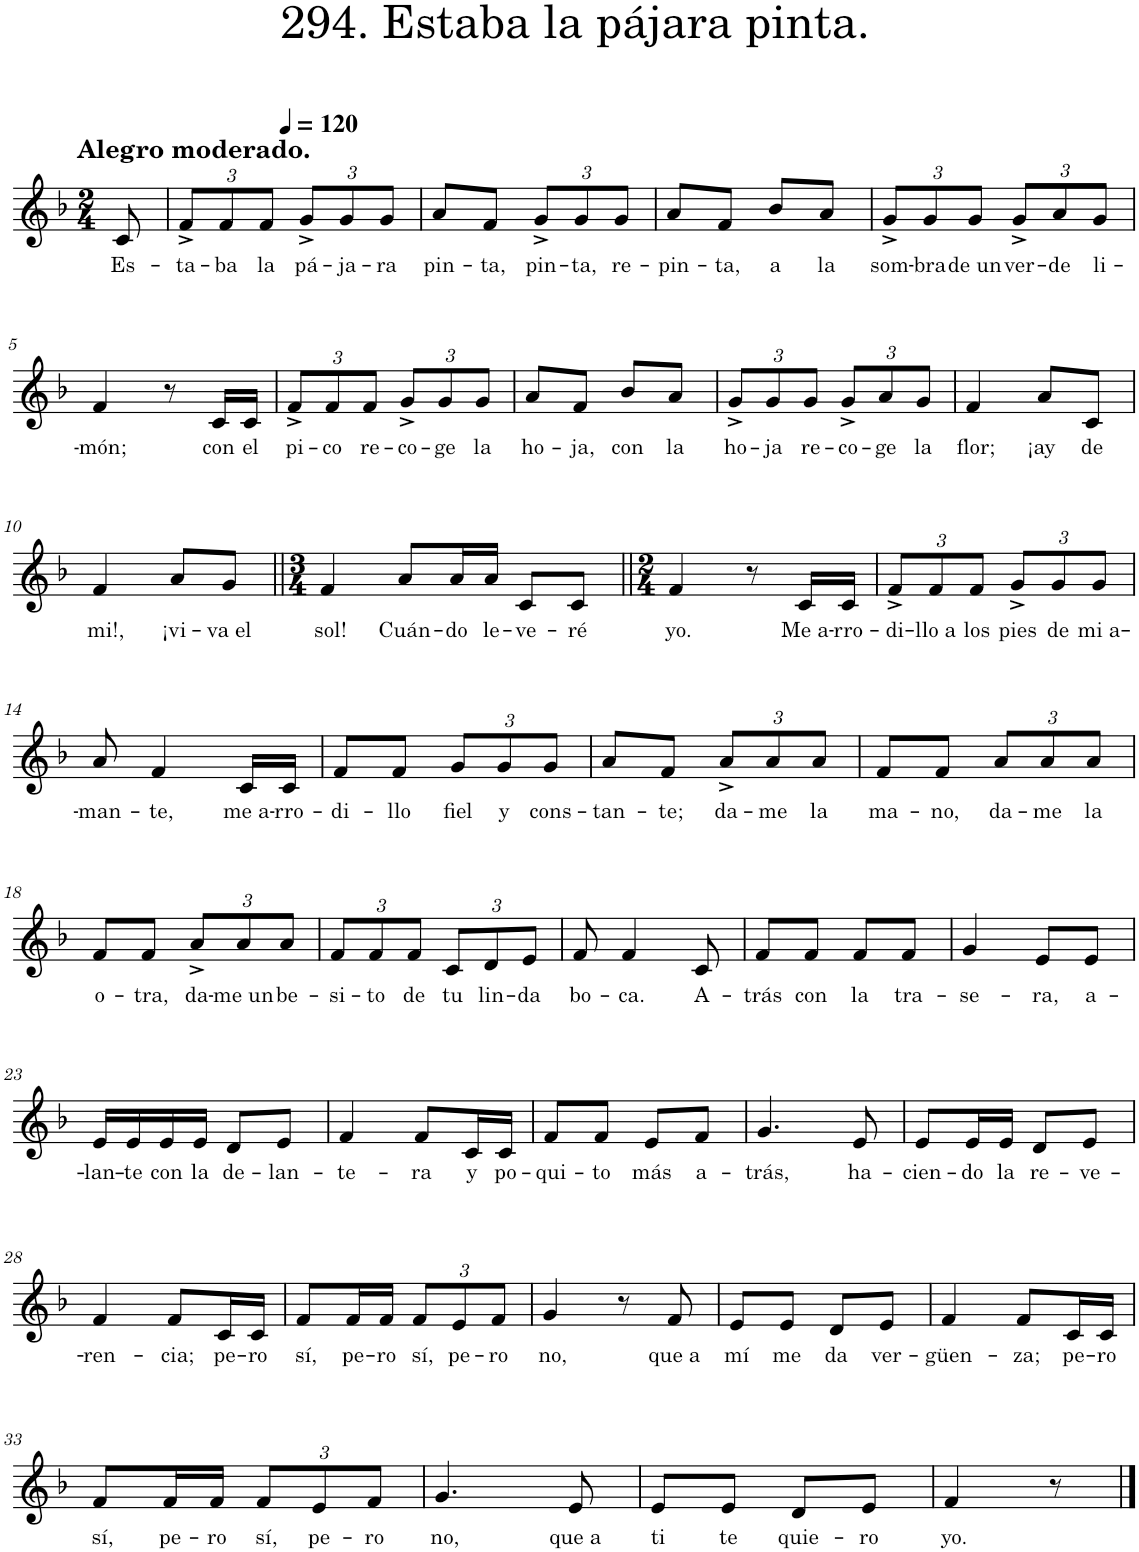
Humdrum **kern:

**kern	**text
*part1	*part1
*staff1	*staff1
*I"Piano	*
*I'Pno.	*
*clefG2	*
*k[b-]	*
*M2/4	*
*MM120	*
=	=
!LO:TX:a:B:t=Alegro moderado.	!
!	!LO:LY:b
8c/	Es-
=1	=1
*Xbrackettup	*
!	!LO:LY:b
12f^/L	-ta-
!	!LO:LY:b
12f/	-ba
!	!LO:LY:b
12f/J	la
!	!LO:LY:b
12g^/L	pá-
!	!LO:LY:b
12g/	-ja-
!	!LO:LY:b
12g/J	-ra
=2	=2
!	!LO:LY:b
8a/L	pin-
!	!LO:LY:b
8f/J	-ta,
!	!LO:LY:b
12g^/L	pin-
!	!LO:LY:b
12g/	-ta,
!	!LO:LY:b
12g/J	re-
=3	=3
!	!LO:LY:b
8a/L	-pin-
!	!LO:LY:b
8f/J	-ta,
!	!LO:LY:b
8b-/L	a
!	!LO:LY:b
8a/J	la
=4	=4
!	!LO:LY:b
12g^/L	som-
!	!LO:LY:b
12g/	-bra
!	!LO:LY:b
12g/J	de un
!	!LO:LY:b
12g^/L	ver-
!	!LO:LY:b
12a/	-de
!	!LO:LY:b
12g/J	li-
!!LO:LB:g=z
=5	=5
!	!LO:LY:b
4f/	-món;
8r	.
!	!LO:LY:b
16c/LL	con
!	!LO:LY:b
16c/JJ	el
=6	=6
!	!LO:LY:b
12f^/L	pi-
!	!LO:LY:b
12f/	-co
!	!LO:LY:b
12f/J	re-
!	!LO:LY:b
12g^/L	-co-
!	!LO:LY:b
12g/	-ge
!	!LO:LY:b
12g/J	la
=7	=7
!	!LO:LY:b
8a/L	ho-
!	!LO:LY:b
8f/J	-ja,
!	!LO:LY:b
8b-/L	con
!	!LO:LY:b
8a/J	la
=8	=8
!	!LO:LY:b
12g^/L	ho-
!	!LO:LY:b
12g/	-ja
!	!LO:LY:b
12g/J	re-
!	!LO:LY:b
12g^/L	-co-
!	!LO:LY:b
12a/	-ge
!	!LO:LY:b
12g/J	la
=9	=9
!	!LO:LY:b
4f/	flor;
!	!LO:LY:b
8a/L	¡ay
!	!LO:LY:b
8c/J	de
!!LO:LB:g=z
=10	=10
!	!LO:LY:b
4f/	mi!,
!	!LO:LY:b
8a/L	¡vi-
!	!LO:LY:b
8g/J	-va el
=11||	=11||
*M3/4	*
!	!LO:LY:b
4f/	sol!
!	!LO:LY:b
8a/L	Cuán-
!	!LO:LY:b
16a/L	-do
!	!LO:LY:b
16a/JJ	le-
!	!LO:LY:b
8c/L	-ve-
!	!LO:LY:b
8c/J	-ré
=12||	=12||
*M2/4	*
!	!LO:LY:b
4f/	yo.
8r	.
!	!LO:LY:b
16c/LL	Me a-
!	!LO:LY:b
16c/JJ	-rro-
=13	=13
!	!LO:LY:b
12f^/L	-di-
!	!LO:LY:b
12f/	-llo a
!	!LO:LY:b
12f/J	los
!	!LO:LY:b
12g^/L	pies
!	!LO:LY:b
12g/	de
!	!LO:LY:b
12g/J	mi a-
!!LO:LB:g=z
=14	=14
!	!LO:LY:b
8a/	-man-
!	!LO:LY:b
4f/	-te,
!	!LO:LY:b
16c/LL	me a-
!	!LO:LY:b
16c/JJ	-rro-
=15	=15
!	!LO:LY:b
8f/L	-di-
!	!LO:LY:b
8f/J	-llo
!	!LO:LY:b
12g/L	fiel
!	!LO:LY:b
12g/	y
!	!LO:LY:b
12g/J	cons-
=16	=16
!	!LO:LY:b
8a/L	-tan-
!	!LO:LY:b
8f/J	-te;
!	!LO:LY:b
12a^/L	da-
!	!LO:LY:b
12a/	-me
!	!LO:LY:b
12a/J	la
=17	=17
!	!LO:LY:b
8f/L	ma-
!	!LO:LY:b
8f/J	-no,
!	!LO:LY:b
12a/L	da-
!	!LO:LY:b
12a/	-me
!	!LO:LY:b
12a/J	la
!!LO:LB:g=z
=18	=18
!	!LO:LY:b
8f/L	o-
!	!LO:LY:b
8f/J	-tra,
!	!LO:LY:b
12a^/L	da-
!	!LO:LY:b
12a/	-me un
!	!LO:LY:b
12a/J	be-
=19	=19
!	!LO:LY:b
12f/L	-si-
!	!LO:LY:b
12f/	-to
!	!LO:LY:b
12f/J	de
!	!LO:LY:b
12c/L	tu
!	!LO:LY:b
12d/	lin-
!	!LO:LY:b
12e/J	-da
=20	=20
!	!LO:LY:b
8f/	bo-
!	!LO:LY:b
4f/	-ca.
!	!LO:LY:b
8c/	A-
=21	=21
!	!LO:LY:b
8f/L	-trás
!	!LO:LY:b
8f/J	con
!	!LO:LY:b
8f/L	la
!	!LO:LY:b
8f/J	tra-
=22	=22
!	!LO:LY:b
4g/	-se-
!	!LO:LY:b
8e/L	-ra,
!	!LO:LY:b
8e/J	a-
!!LO:LB:g=z
=23	=23
!	!LO:LY:b
16e/LL	-lan-
!	!LO:LY:b
16e/	-te
!	!LO:LY:b
16e/	con
!	!LO:LY:b
16e/JJ	la
!	!LO:LY:b
8d/L	de-
!	!LO:LY:b
8e/J	-lan-
=24	=24
!	!LO:LY:b
4f/	-te-
!	!LO:LY:b
8f/L	-ra
!	!LO:LY:b
16c/L	y
!	!LO:LY:b
16c/JJ	po-
=25	=25
!	!LO:LY:b
8f/L	-qui-
!	!LO:LY:b
8f/J	-to
!	!LO:LY:b
8e/L	más
!	!LO:LY:b
8f/J	a-
=26	=26
!	!LO:LY:b
4.g/	-trás,
!	!LO:LY:b
8e/	ha-
=27	=27
!	!LO:LY:b
8e/L	-cien-
!	!LO:LY:b
16e/L	-do
!	!LO:LY:b
16e/JJ	la
!	!LO:LY:b
8d/L	re-
!	!LO:LY:b
8e/J	-ve-
!!LO:LB:g=z
=28	=28
!	!LO:LY:b
4f/	-ren-
!	!LO:LY:b
8f/L	-cia;
!	!LO:LY:b
16c/L	pe-
!	!LO:LY:b
16c/JJ	-ro
=29	=29
!	!LO:LY:b
8f/L	sí,
!	!LO:LY:b
16f/L	pe-
!	!LO:LY:b
16f/JJ	-ro
!	!LO:LY:b
12f/L	sí,
!	!LO:LY:b
12e/	pe-
!	!LO:LY:b
12f/J	-ro
=30	=30
!	!LO:LY:b
4g/	no,
8r	.
!	!LO:LY:b
8f/	que a
=31	=31
!	!LO:LY:b
8e/L	mí
!	!LO:LY:b
8e/J	me
!	!LO:LY:b
8d/L	da
!	!LO:LY:b
8e/J	ver-
=32	=32
!	!LO:LY:b
4f/	-güen-
!	!LO:LY:b
8f/L	-za;
!	!LO:LY:b
16c/L	pe-
!	!LO:LY:b
16c/JJ	-ro
!!LO:LB:g=z
=33	=33
!	!LO:LY:b
8f/L	sí,
!	!LO:LY:b
16f/L	pe-
!	!LO:LY:b
16f/JJ	-ro
!	!LO:LY:b
12f/L	sí,
!	!LO:LY:b
12e/	pe-
!	!LO:LY:b
12f/J	-ro
=34	=34
!	!LO:LY:b
4.g/	no,
!	!LO:LY:b
8e/	que a
=35	=35
!	!LO:LY:b
8e/L	ti
!	!LO:LY:b
8e/J	te
!	!LO:LY:b
8d/L	quie-
!	!LO:LY:b
8e/J	-ro
=36	=36
!	!LO:LY:b
4f/	yo.
8r	.
==	==
*-	*-
